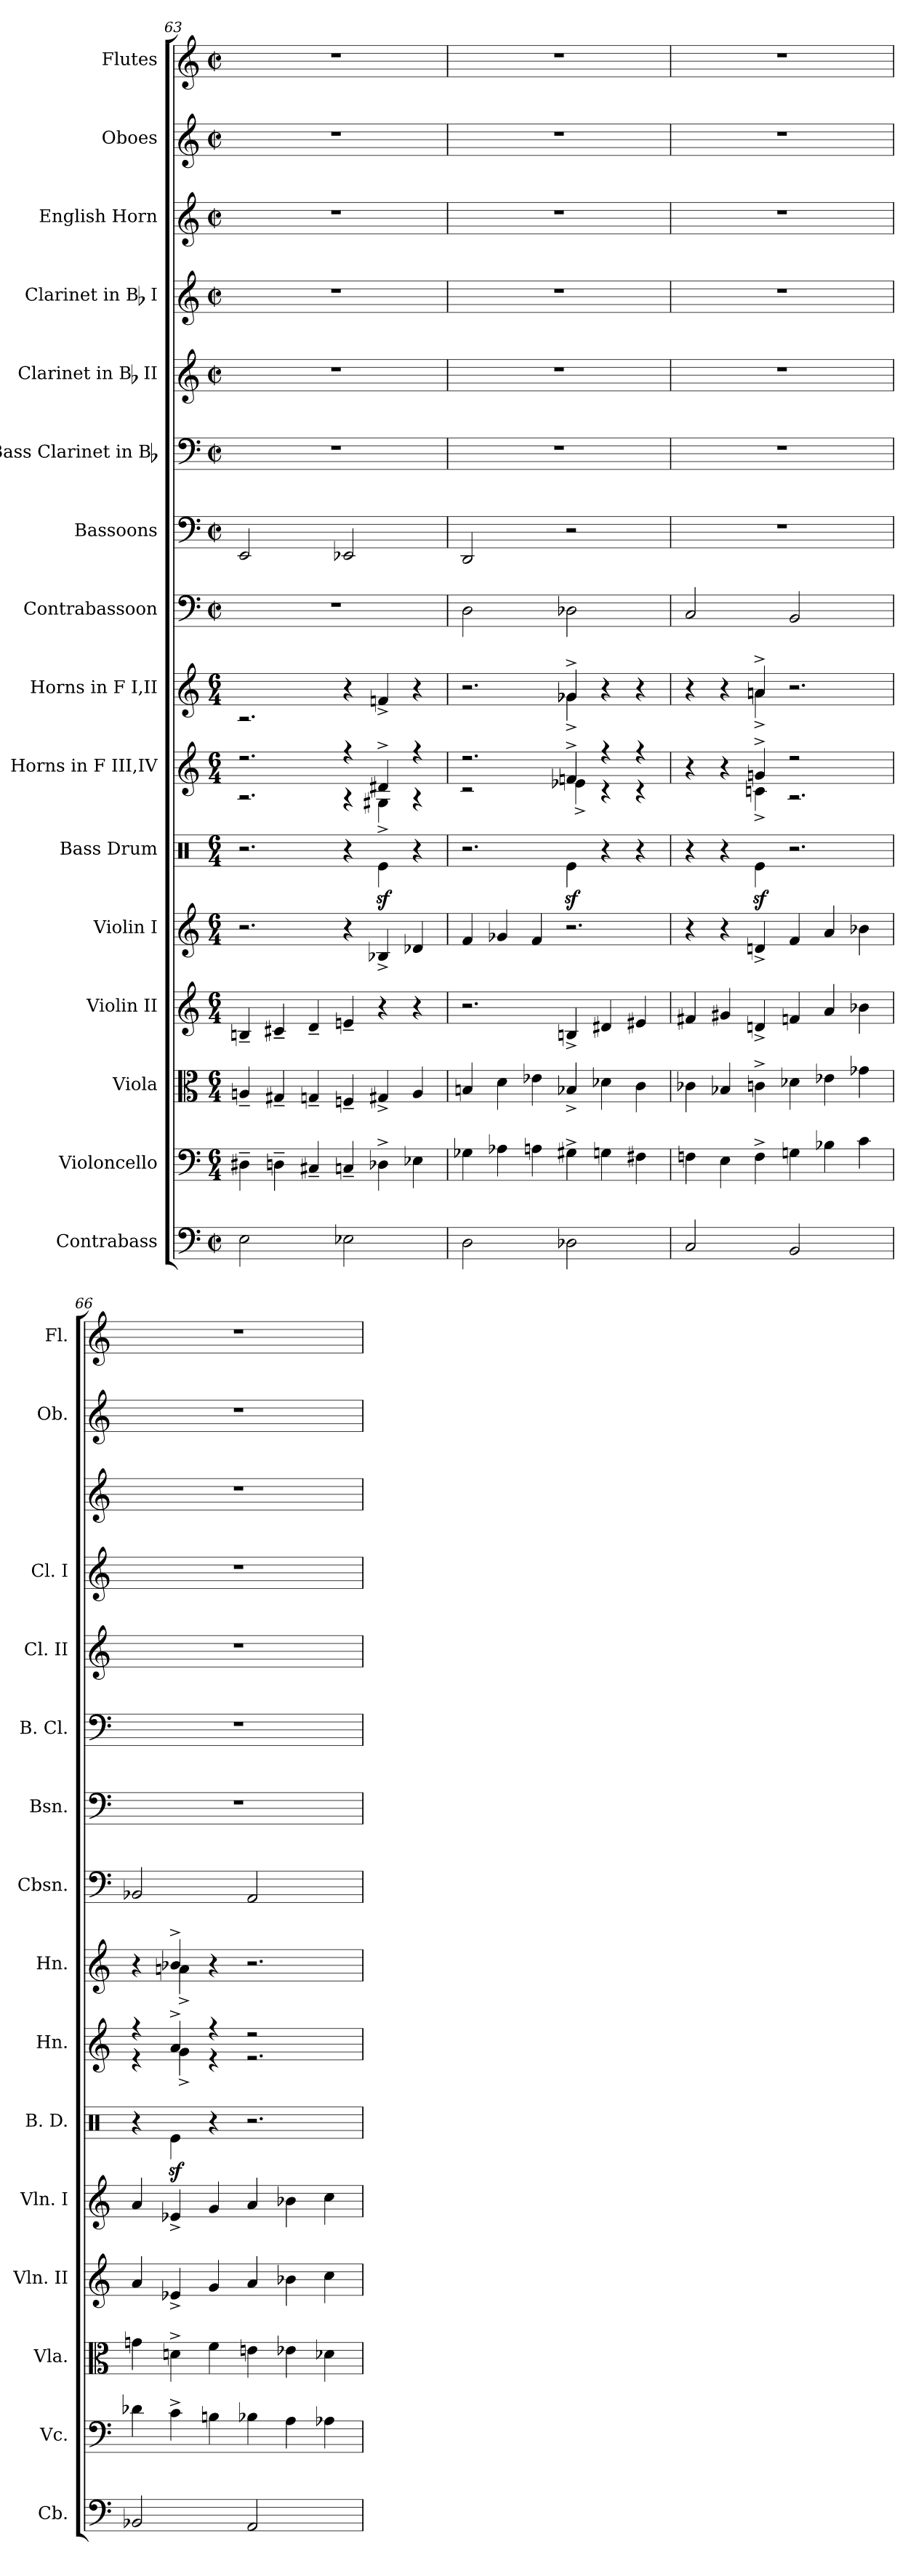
**kern	**kern	**kern	**kern	**kern	**kern	**kern	**kern	**kern	**kern	**kern	**kern	**kern	**kern	**kern	**kern
*part16	*part15	*part14	*part13	*part12	*part11	*part10	*part9	*part8	*part7	*part6	*part5	*part4	*part3	*part2	*part1
*staff16	*staff15	*staff14	*staff13	*staff12	*staff11	*staff10	*staff9	*staff8	*staff7	*staff6	*staff5	*staff4	*staff3	*staff2	*staff1
*I"Contrabass	*I"Violoncello	*I"Viola	*I"Violin II	*I"Violin I	*I"Bass Drum	*I"Horns in F III,IV	*I"Horns in F I,II	*I"Contrabassoon	*I"Bassoons	*I"Bass Clarinet in Bb	*I"Clarinet in Bb II	*I"Clarinet in Bb I	*I"English Horn	*I"Oboes	*I"Flutes
*I'Cb.	*I'Vc.	*I'Vla.	*I'Vln. II	*I'Vln. I	*I'B. D.	*I'Hn.	*I'Hn.	*I'Cbsn.	*I'Bsn.	*I'B. Cl.	*I'Cl. II	*I'Cl. I	*	*I'Ob.	*I'Fl.
*clefF4	*clefF4	*clefC3	*clefG2	*clefG2	*clefX	*clefG2	*clefG2	*clefF4	*clefF4	*clefF4	*clefG2	*clefG2	*clefG2	*clefG2	*clefG2
*ITrd7c12	*	*	*	*	*	*ITrd4c7	*ITrd4c7	*ITrd7c12	*	*ITrd1c2	*ITrd1c2	*ITrd1c2	*ITrd4c7	*	*
*k[]	*k[]	*k[]	*k[]	*k[]	*k[]	*k[b-]	*k[b-]	*k[]	*k[]	*k[b-e-]	*k[b-e-]	*k[b-e-]	*k[b-]	*k[]	*k[]
*M2/2	*M6/4	*M6/4	*M6/4	*M6/4	*M6/4	*M6/4	*M6/4	*M2/2	*M2/2	*M2/2	*M2/2	*M2/2	*M2/2	*M2/2	*M2/2
*met(c|)	*	*	*	*	*	*	*	*met(c|)	*met(c|)	*met(c|)	*met(c|)	*met(c|)	*met(c|)	*met(c|)	*met(c|)
=63	=63	=63	=63	=63	=63	=63	=63	=63	=63	=63	=63	=63	=63	=63	=63
*	*	*	*	*	*	*	*^	*	*	*	*	*	*	*	*
*	*Xtuplet	*Xtuplet	*Xtuplet	*Xtuplet	*Xtuplet	*Xtuplet	*	*Xtuplet	*	*	*	*	*	*	*	*
*	*	*	*	*	*	*^	*	*	*	*	*	*	*	*	*	*
2EE	6D#X~	6An~	6Bn~	3.r	3.r	3.r	3.r	1rff	3.rA	1r	2EE	1r	1r	1r	1r	1r	1r
.	6Dn~	6G#X~	6c#X~	.	.	.	.	.	.	.	.	.	.	.	.	.	.
.	6C#X~	6Gn~	6d~	.	.	.	.	.	.	.	.	.	.	.	.	.	.
2EE-X	6Cn~	6Fn~	6en~	6r	6r	6r	6r	.	6r	.	2EE-X	.	.	.	.	.	.
.	6D-X^	6G#X^	6r	6B-X^	6Rez\	6G#X^	6C#X^	.	6B-X^	.	.	.	.	.	.	.	.
.	6E-X	6A	6r	6d-X	6r	6r	6r	.	6r	.	.	.	.	.	.	.	.
=64	=64	=64	=64	=64	=64	=64	=64	=64	=64	=64	=64	=64	=64	=64	=64	=64	=64
2DD	6G-X	6Bn	3.r	6f	3.r	3.r	3r	3.r	3ryy	2DD	2DD	1r	1r	1r	1r	1r	1r
.	6A-X	6d	.	6g-X	.	.	.	.	.	.	.	.	.	.	.	.	.
.	6An	6e-X	.	6f	.	.	6ryy	.	6ryy	.	.	.	.	.	.	.	.
2DD-X	6G#X^	6B-X^	6Bn^	3.r	6Rez\	6B-X^	6A-X^	6c-X^	6c-X^	2DD-X	2r	.	.	.	.	.	.
.	6Gn	6d-X	6d#X	.	6r	6r	6r	6r	6ryy	.	.	.	.	.	.	.	.
.	6F#X	6c	6e#X	.	6r	6r	6r	6r	6ryy	.	.	.	.	.	.	.	.
=65	=65	=65	=65	=65	=65	=65	=65	=65	=65	=65	=65	=65	=65	=65	=65	=65	=65
2CC	6Fn	6c-X	6f#X	6r	6r	6r	3ryy	6r	6ryy	2CC	1r	1r	1r	1r	1r	1r	1r
.	6E	6B-X	6g#X	6r	6r	6r	.	6r	6ryy	.	.	.	.	.	.	.	.
.	6F^	6cn^	6dn^	6dn^	6Rez\	6cn^	6Fn^	6dn^	6dn^	.	.	.	.	.	.	.	.
2BBB	6Gn	6d-X	6fn	6f	3.r	3r	3.r	3ryy	3.r	2BBB	.	.	.	.	.	.	.
.	6B-X	6e-X	6a	6a	.	.	.	.	.	.	.	.	.	.	.	.	.
.	6c	6g-X	6b-X	6b-X	.	6ryy	.	6ryy	.	.	.	.	.	.	.	.	.
=66	=66	=66	=66	=66	=66	=66	=66	=66	=66	=66	=66	=66	=66	=66	=66	=66	=66
2BBB-X	6d-X	6gn	6a	6a	6r	6r	6r	6r	6ryy	2BBB-X	1r	1r	1r	1r	1r	1r	1r
.	6c^	6dn^	6e-X^	6e-X^	6Rez\	6d^	6c^	6e-X^	6dn^	.	.	.	.	.	.	.	.
.	6Bn	6f	6g	6g	6r	6r	6r	6r	6ryy	.	.	.	.	.	.	.	.
2AAA	6B-X	6en	6a	6a	3.r	3r	3.r	3ryy	3.r	2AAA	.	.	.	.	.	.	.
.	6A	6e-X	6b-X	6b-X	.	.	.	.	.	.	.	.	.	.	.	.	.
.	6A-X	6d-X	6cc	6cc	.	6ryy	.	6ryy	.	.	.	.	.	.	.	.	.
*	*	*	*	*	*	*v	*v	*	*	*	*	*	*	*	*	*	*
*	*	*	*	*	*	*	*v	*v	*	*	*	*	*	*	*	*
=	=	=	=	=	=	=	=	=	=	=	=	=	=	=	=
*-	*-	*-	*-	*-	*-	*-	*-	*-	*-	*-	*-	*-	*-	*-	*-
